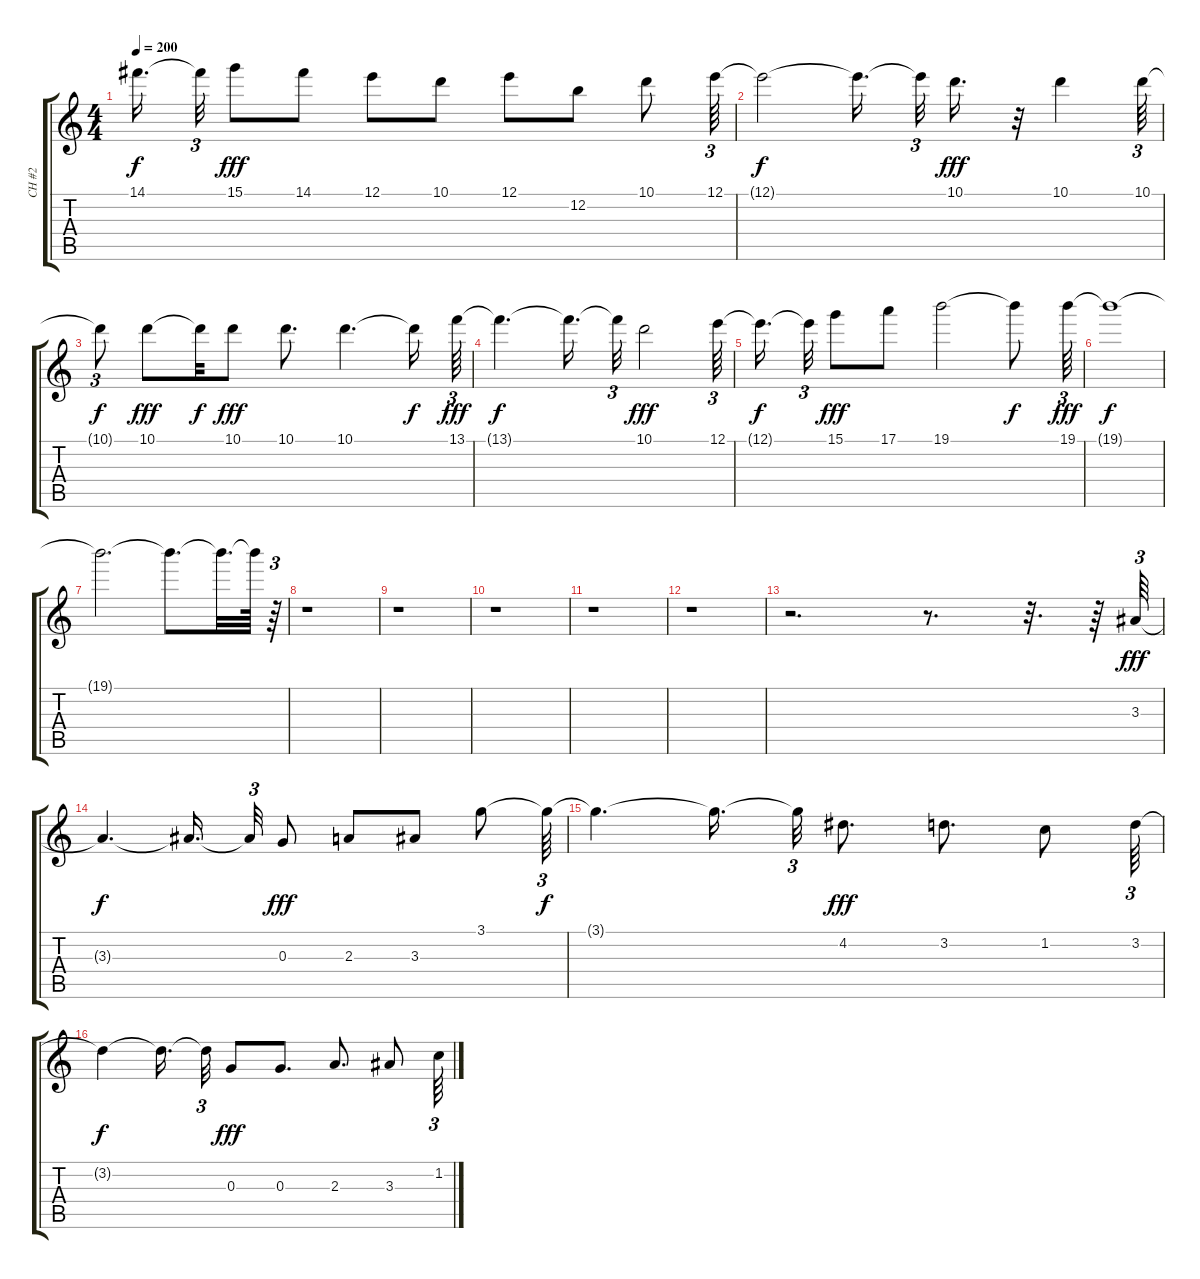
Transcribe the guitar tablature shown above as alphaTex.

\track ("CH #2" "CH #2") {instrument distortionguitar}
\staff {score tabs}
\tuning (E4 B3 G3 D3 A2 E2) {hide}
\ts (4 4)
\tempo 200
\clef g2
\ks c
14.1{t}.16{d dy f beam splitsecondary} 14.1{t}.32{tu (3 2)} 15.1.8{dy fff} 14.1.8 12.1.8 10.1.8 12.1.8 12.2.8 10.1.8 12.1.64{tu (3 2)} |
12.1{t}.2{dy f} 12.1{t}.16{d beam splitsecondary} 12.1{t}.32{tu (3 2)} 10.1.16{d dy fff} r.32 10.1.4 10.1.64{tu (3 2)} |
10.1{t}.8{tu (3 2) dy f} 10.1.8{dy fff} 10.1{t}.32{dy f} 10.1.8{dy fff} 10.1.8{d} 10.1.4{d} 10.1{t}.16{dy f} 13.1.64{tu (3 2) dy fff} |
13.1{t}.4{d dy f} 13.1{t}.16{d} 13.1{t}.32{tu (3 2)} 10.1.2{dy fff} 12.1.64{tu (3 2)} |
12.1{t}.16{d dy f beam splitsecondary} 12.1{t}.32{tu (3 2)} 15.1.8{dy fff} 17.1.8 19.1.2 19.1{t}.8{dy f} 19.1.64{tu (3 2) dy fff} |
19.1{t}.1{dy f} |
19.1{t}.2{d} 19.1{t}.8{d} 19.1{t}.32{d} 19.1{t}.64 r.64{tu (3 2)} |
r.1 |
r.1 |
r.1 |
r.1 |
r.1 |
r.2{d} r.8{d} r.32{d} r.64 3.3.64{tu (3 2) dy fff} |
3.3{t}.4{d dy f} 3.3{t}.16{d beam splitsecondary} 3.3{t}.32{tu (3 2)} 0.3.8{dy fff} 2.3.8 3.3.8 3.1.8 3.1{t}.64{tu (3 2) dy f} |
3.1{t}.4{d} 3.1{t}.16{d beam splitsecondary} 3.1{t}.32{tu (3 2)} 4.2.8{d dy fff} 3.2.8{d} 1.2.8 3.2.64{tu (3 2)} |
3.2{t}.4{dy f} 3.2{t}.16{d beam splitsecondary} 3.2{t}.32{tu (3 2)} 0.3.8{dy fff} 0.3.8{d} 2.3.8{d} 3.3.8 1.2.64{tu (3 2)}
